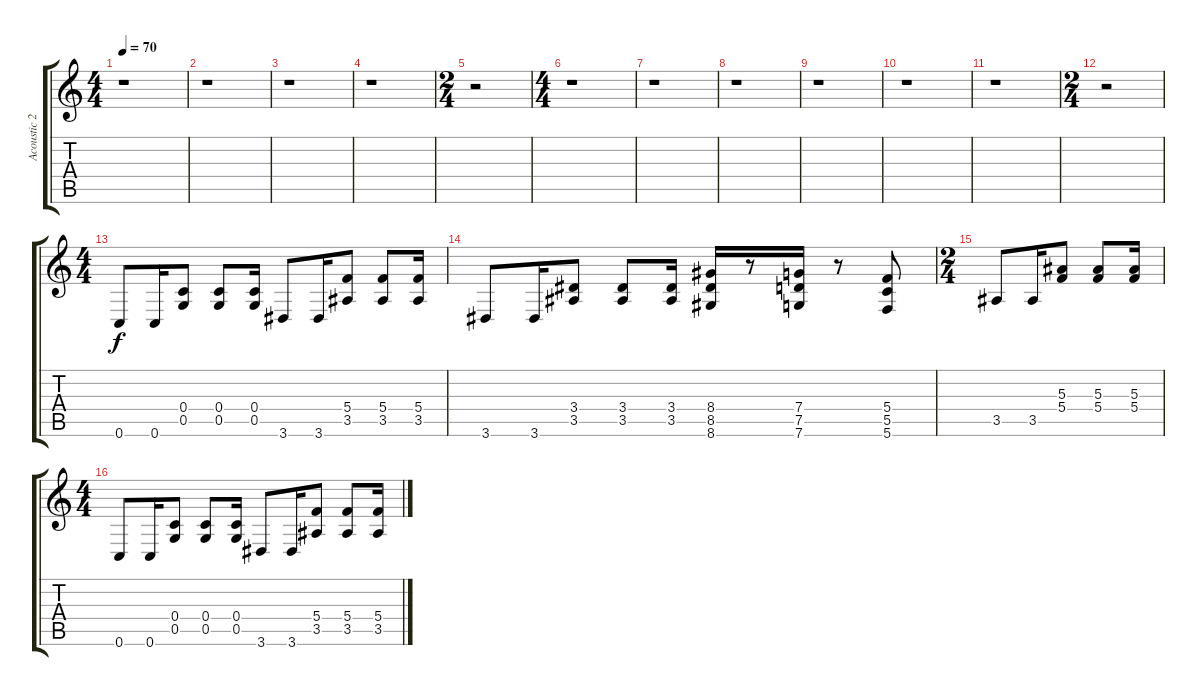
\track ("Acoustic 2" "Acoustic 2") {instrument acousticguitarsteel}
\staff {score tabs}
\tuning (D4 A3 F3 C3 G2 C2) {hide}
\ts (4 4)
\tempo 70
\clef g2
\ks c
r.1{dy f} |
r.1 |
r.1 |
r.1 |
\ts (2 4)
r.2 |
\ts (4 4)
r.1 |
r.1 |
r.1 |
r.1 |
r.1 |
r.1 |
\ts (2 4)
r.2 |
\ts (4 4)
0.6.8 0.6.16 (0.4 0.5).8 (0.4 0.5).8 (0.4 0.5).16 3.6.8 3.6.16 (5.4 3.5).8 (5.4 3.5).8 (5.4 3.5).16 |
3.6.8 3.6.16 (3.4 3.5).8 (3.4 3.5).8 (3.4 3.5).16 (8.4 8.5 8.6).16 r.8 (7.4 7.5 7.6).16 r.8 (5.4 5.5 5.6).8 |
\ts (2 4)
3.5.8 3.5.16 (5.3 5.4).8 (5.3 5.4).8 (5.3 5.4).16 |
\ts (4 4)
0.6.8 0.6.16 (0.4 0.5).8 (0.4 0.5).8 (0.4 0.5).16 3.6.8 3.6.16 (5.4 3.5).8 (5.4 3.5).8 (5.4 3.5).16
